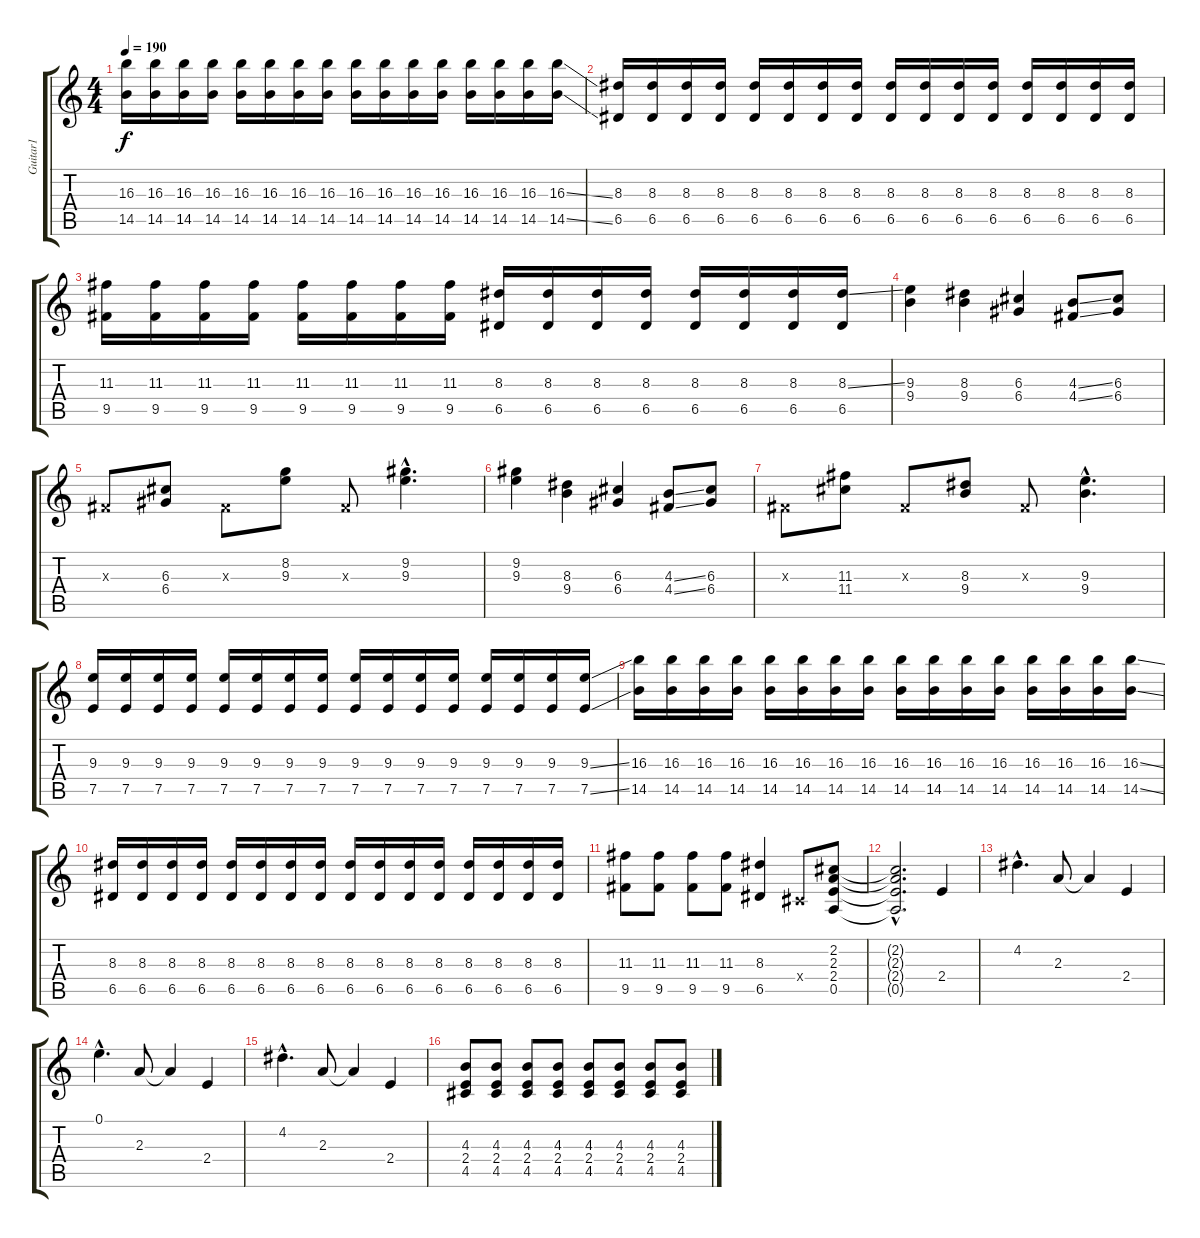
\track ("Guitar1" "Guitar1") {instrument distortionguitar}
\staff {score tabs}
\tuning (E4 B3 G3 D3 A2 E2) {hide}
\ts (4 4)
\tempo 190
\clef g2
\ks c
(16.3 14.5).16{dy f} (16.3 14.5).16 (16.3 14.5).16 (16.3 14.5).16 (16.3 14.5).16 (16.3 14.5).16 (16.3 14.5).16 (16.3 14.5).16 (16.3 14.5).16 (16.3 14.5).16 (16.3 14.5).16 (16.3 14.5).16 (16.3 14.5).16 (16.3 14.5).16 (16.3 14.5).16 (16.3{ss} 14.5{ss}).16 |
(8.3 6.5).16 (8.3 6.5).16 (8.3 6.5).16 (8.3 6.5).16 (8.3 6.5).16 (8.3 6.5).16 (8.3 6.5).16 (8.3 6.5).16 (8.3 6.5).16 (8.3 6.5).16 (8.3 6.5).16 (8.3 6.5).16 (8.3 6.5).16 (8.3 6.5).16 (8.3 6.5).16 (8.3 6.5).16 |
(11.3 9.5).16 (11.3 9.5).16 (11.3 9.5).16 (11.3 9.5).16 (11.3 9.5).16 (11.3 9.5).16 (11.3 9.5).16 (11.3 9.5).16 (8.3 6.5).16 (8.3 6.5).16 (8.3 6.5).16 (8.3 6.5).16 (8.3 6.5).16 (8.3 6.5).16 (8.3 6.5).16 (8.3{ss} 6.5).16 |
(9.3 9.4).4 (8.3 9.4).4 (6.3 6.4).4 (4.3{ss} 4.4{ss}).8 (6.3 6.4).8 |
-1.3{x}.8 (6.3 6.4).8 -1.3{x}.8 (8.2 9.3).8 -1.3{x}.8 (9.2{hac} 9.3{hac}).4{d} |
(9.2 9.3).4 (8.3 9.4).4 (6.3 6.4).4 (4.3{ss} 4.4{ss}).8 (6.3 6.4).8 |
-1.3{x}.8 (11.3 11.4).8 -1.3{x}.8 (8.3 9.4).8 -1.3{x}.8 (9.3{hac} 9.4{hac}).4{d} |
(9.3 7.5).16 (9.3 7.5).16 (9.3 7.5).16 (9.3 7.5).16 (9.3 7.5).16 (9.3 7.5).16 (9.3 7.5).16 (9.3 7.5).16 (9.3 7.5).16 (9.3 7.5).16 (9.3 7.5).16 (9.3 7.5).16 (9.3 7.5).16 (9.3 7.5).16 (9.3 7.5).16 (9.3{ss} 7.5{ss}).16 |
(16.3 14.5).16 (16.3 14.5).16 (16.3 14.5).16 (16.3 14.5).16 (16.3 14.5).16 (16.3 14.5).16 (16.3 14.5).16 (16.3 14.5).16 (16.3 14.5).16 (16.3 14.5).16 (16.3 14.5).16 (16.3 14.5).16 (16.3 14.5).16 (16.3 14.5).16 (16.3 14.5).16 (16.3{ss} 14.5{ss}).16 |
(8.3 6.5).16 (8.3 6.5).16 (8.3 6.5).16 (8.3 6.5).16 (8.3 6.5).16 (8.3 6.5).16 (8.3 6.5).16 (8.3 6.5).16 (8.3 6.5).16 (8.3 6.5).16 (8.3 6.5).16 (8.3 6.5).16 (8.3 6.5).16 (8.3 6.5).16 (8.3 6.5).16 (8.3 6.5).16 |
(11.3 9.5).8 (11.3 9.5).8 (11.3 9.5).8 (11.3 9.5).8 (8.3 6.5).4 -1.4{x}.8 (2.2 2.3 2.4 0.5).8 |
(2.2{hac t} 2.3{hac t} 2.4{hac t} 0.5{hac t}).2{d} 2.4.4 |
4.2{hac}.4{d} 2.3.8 2.3{t}.4 2.4.4 |
0.1{hac}.4{d} 2.3.8 2.3{t}.4 2.4.4 |
4.2{hac}.4{d} 2.3.8 2.3{t}.4 2.4.4 |
(4.3 2.4 4.5).8 (4.3 2.4 4.5).8 (4.3 2.4 4.5).8 (4.3 2.4 4.5).8 (4.3 2.4 4.5).8 (4.3 2.4 4.5).8 (4.3 2.4 4.5).8 (4.3 2.4 4.5).8
